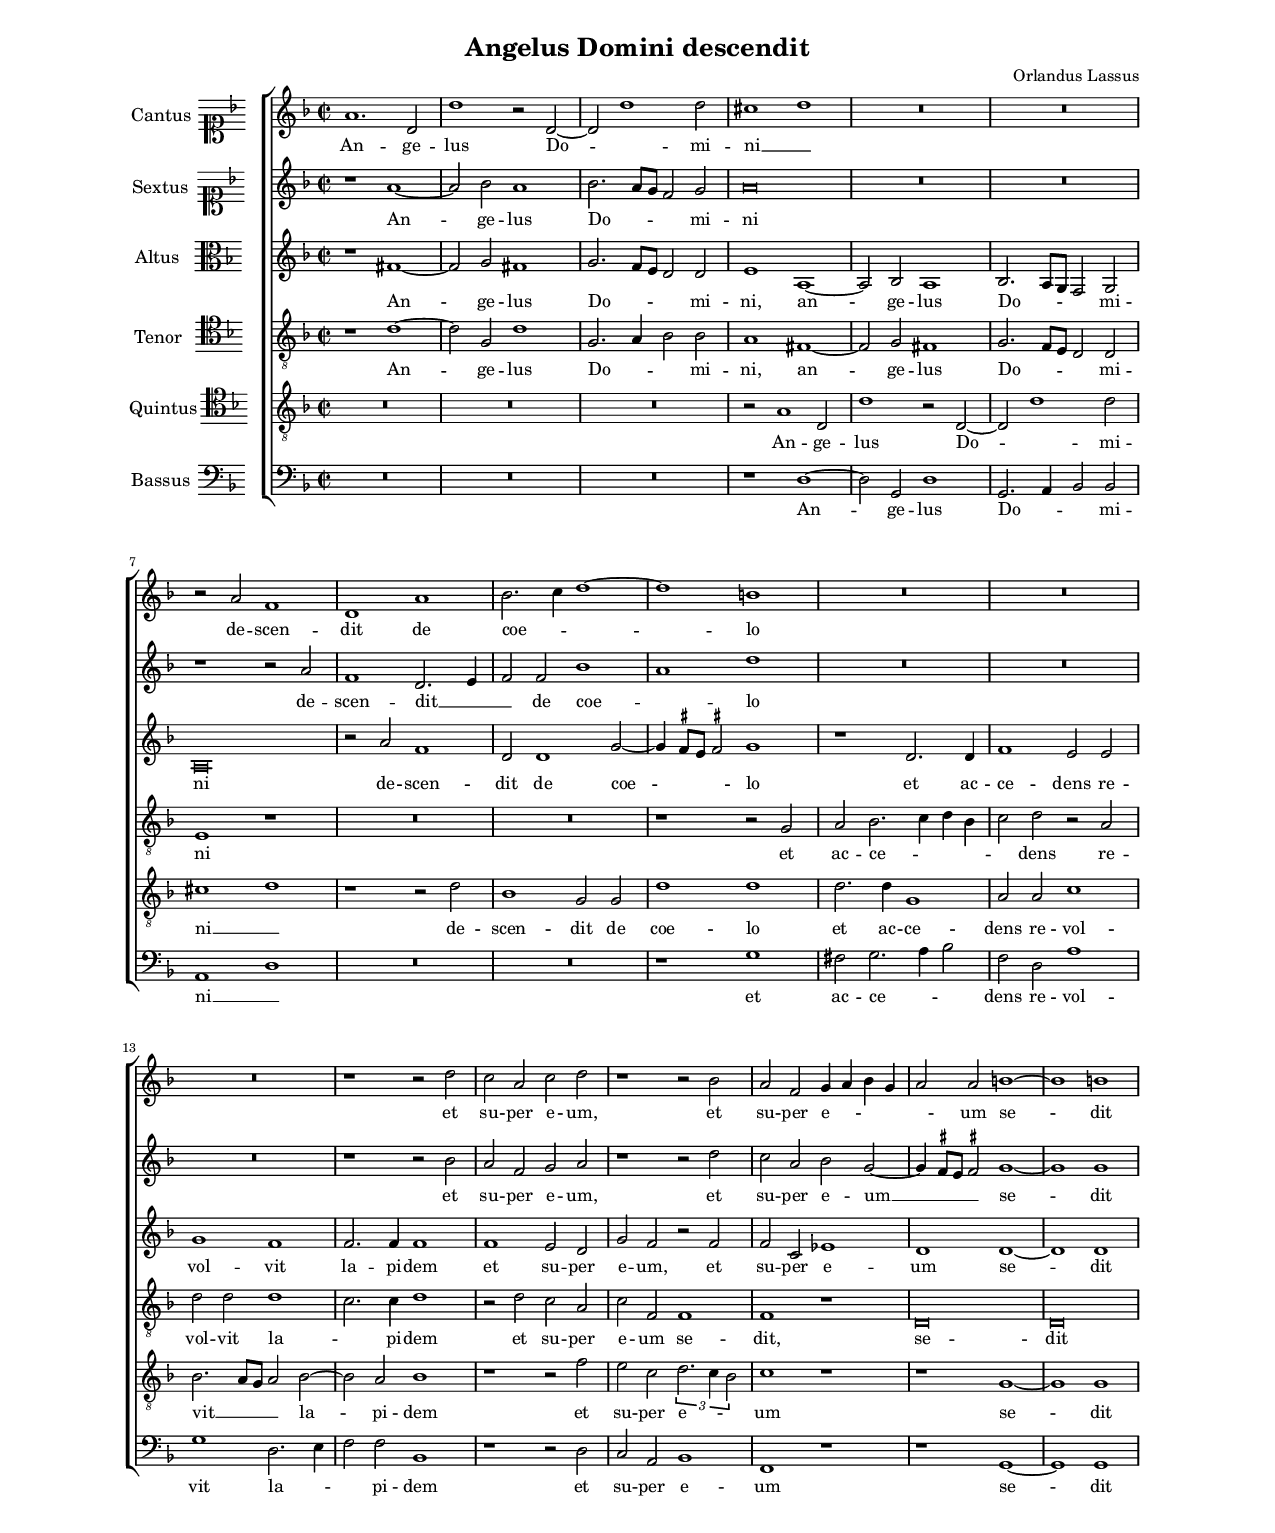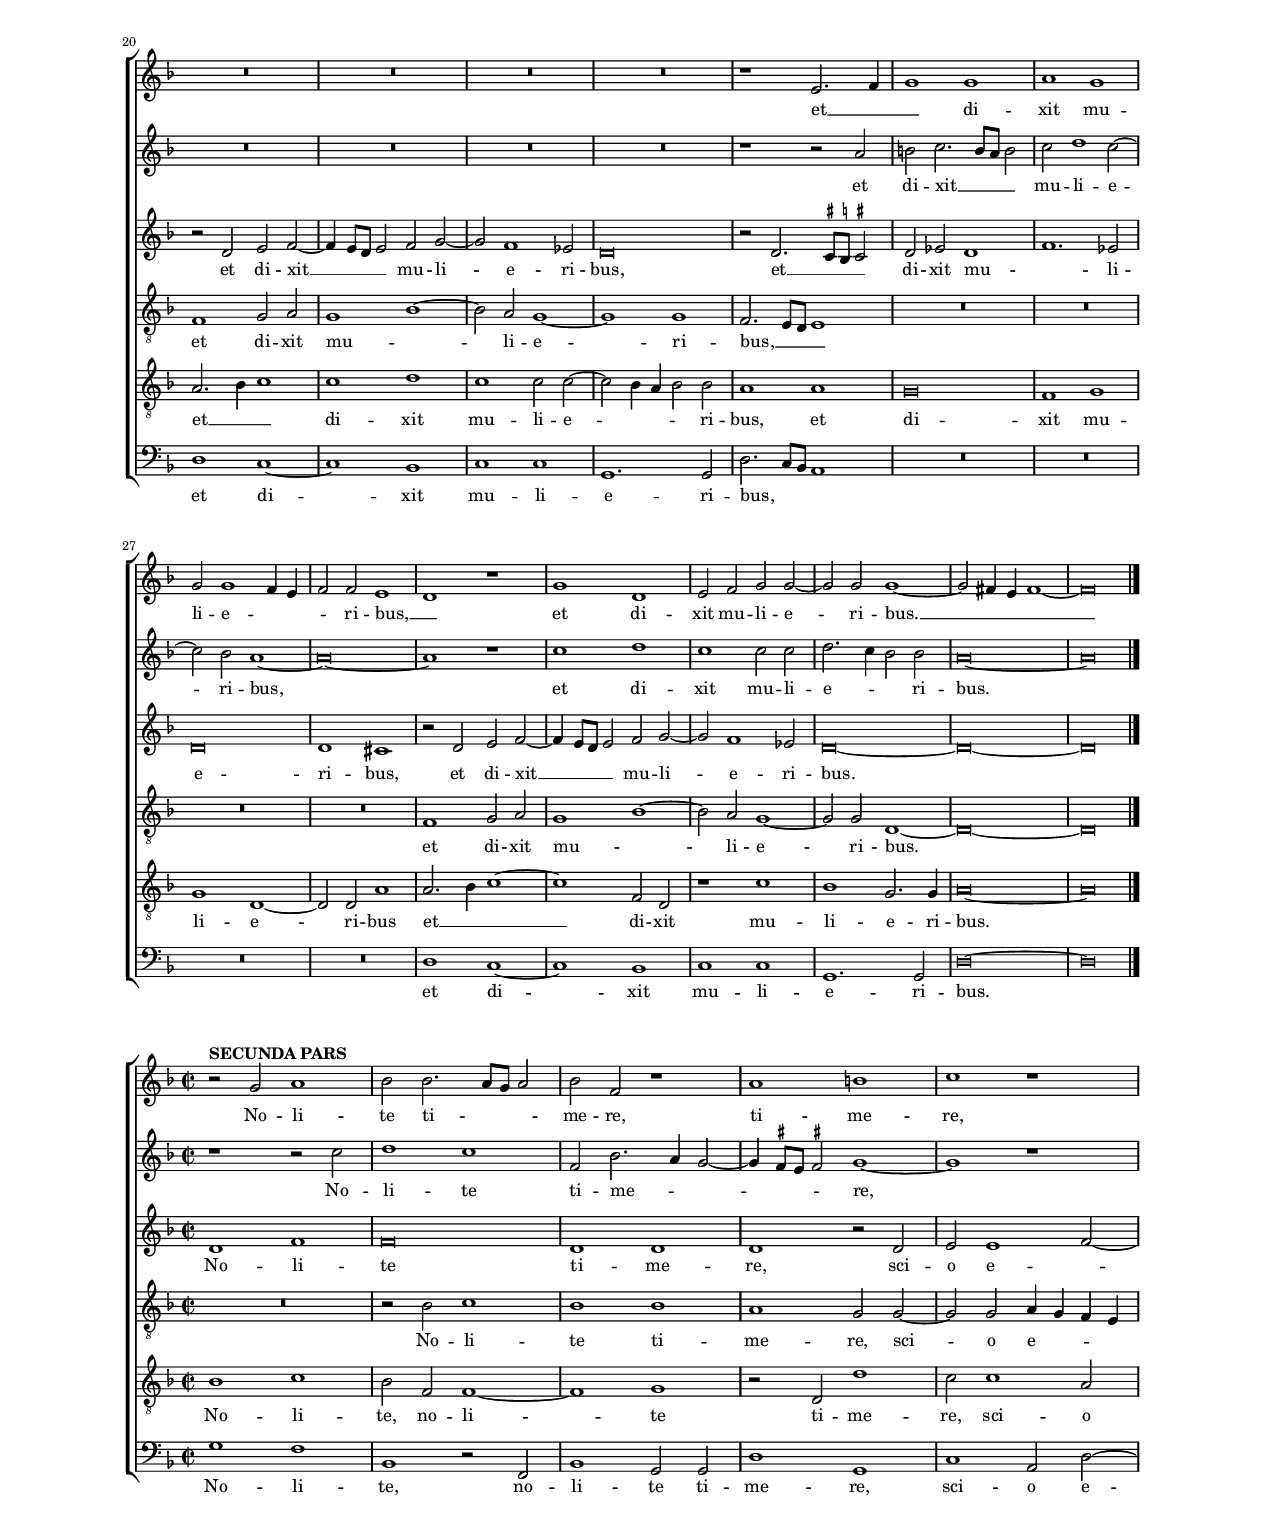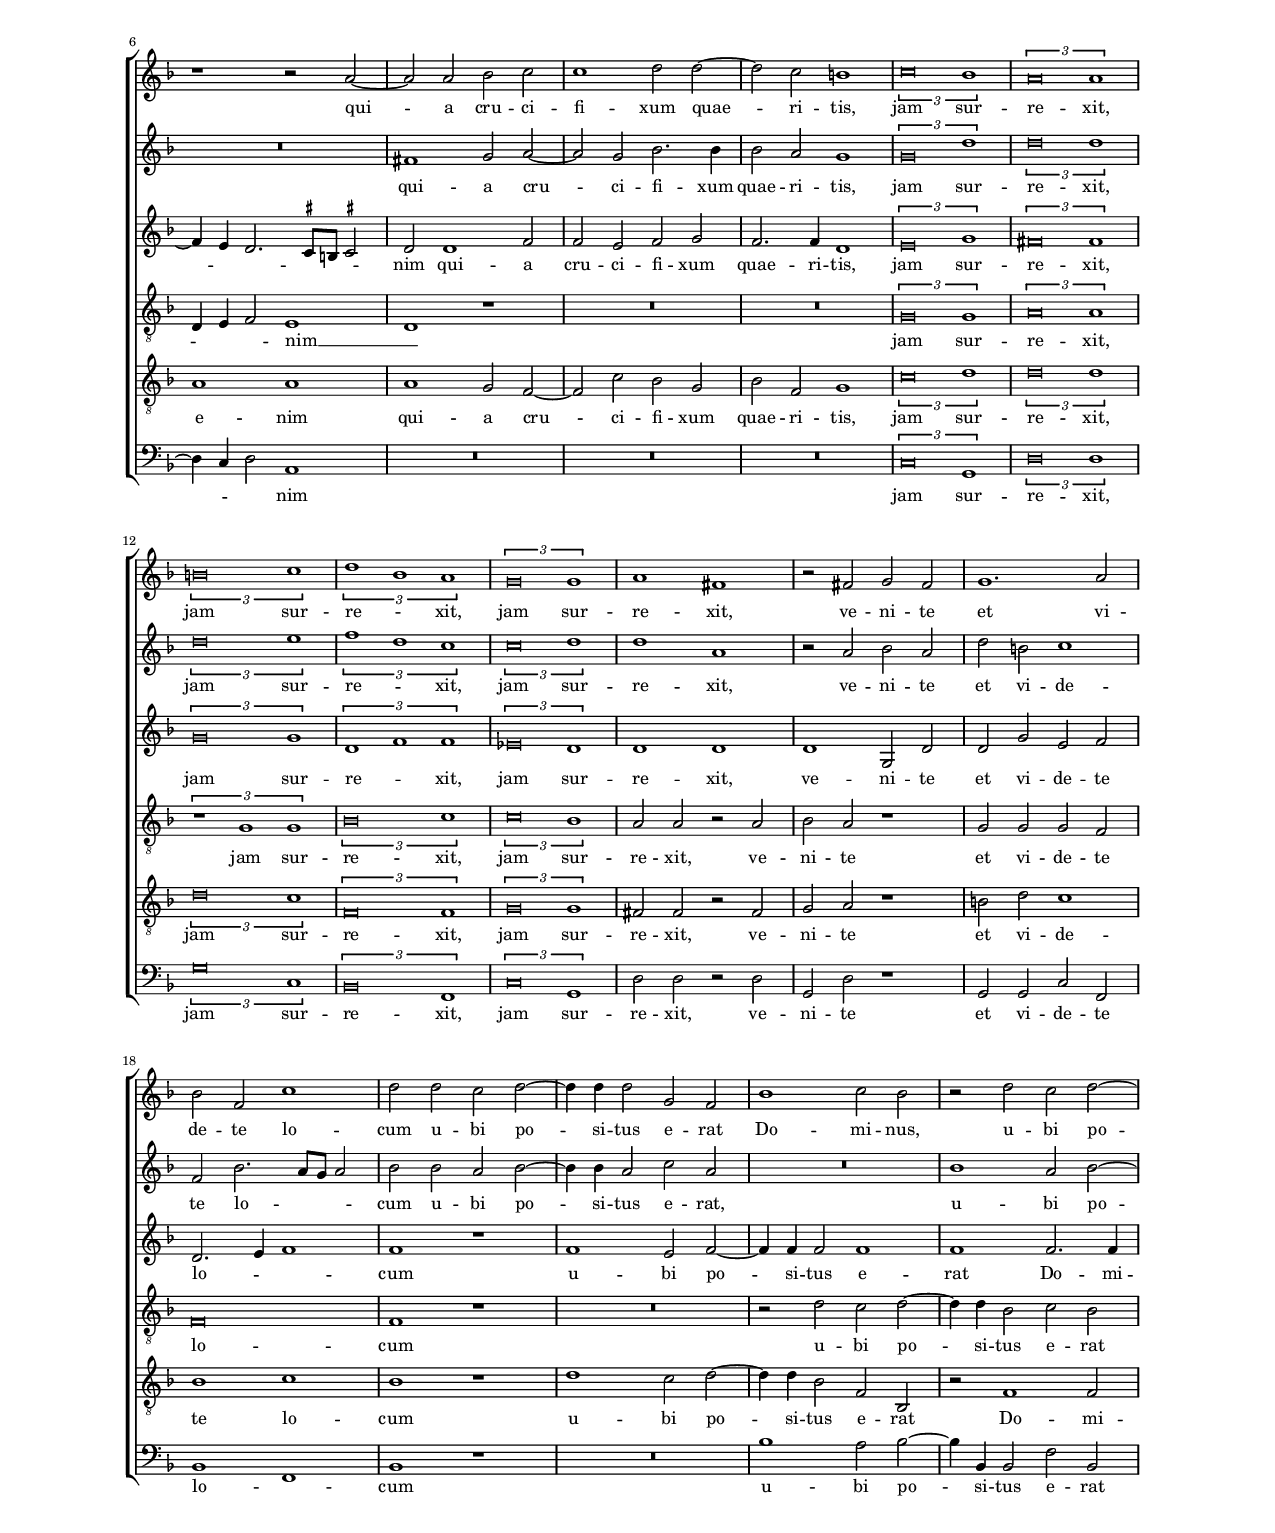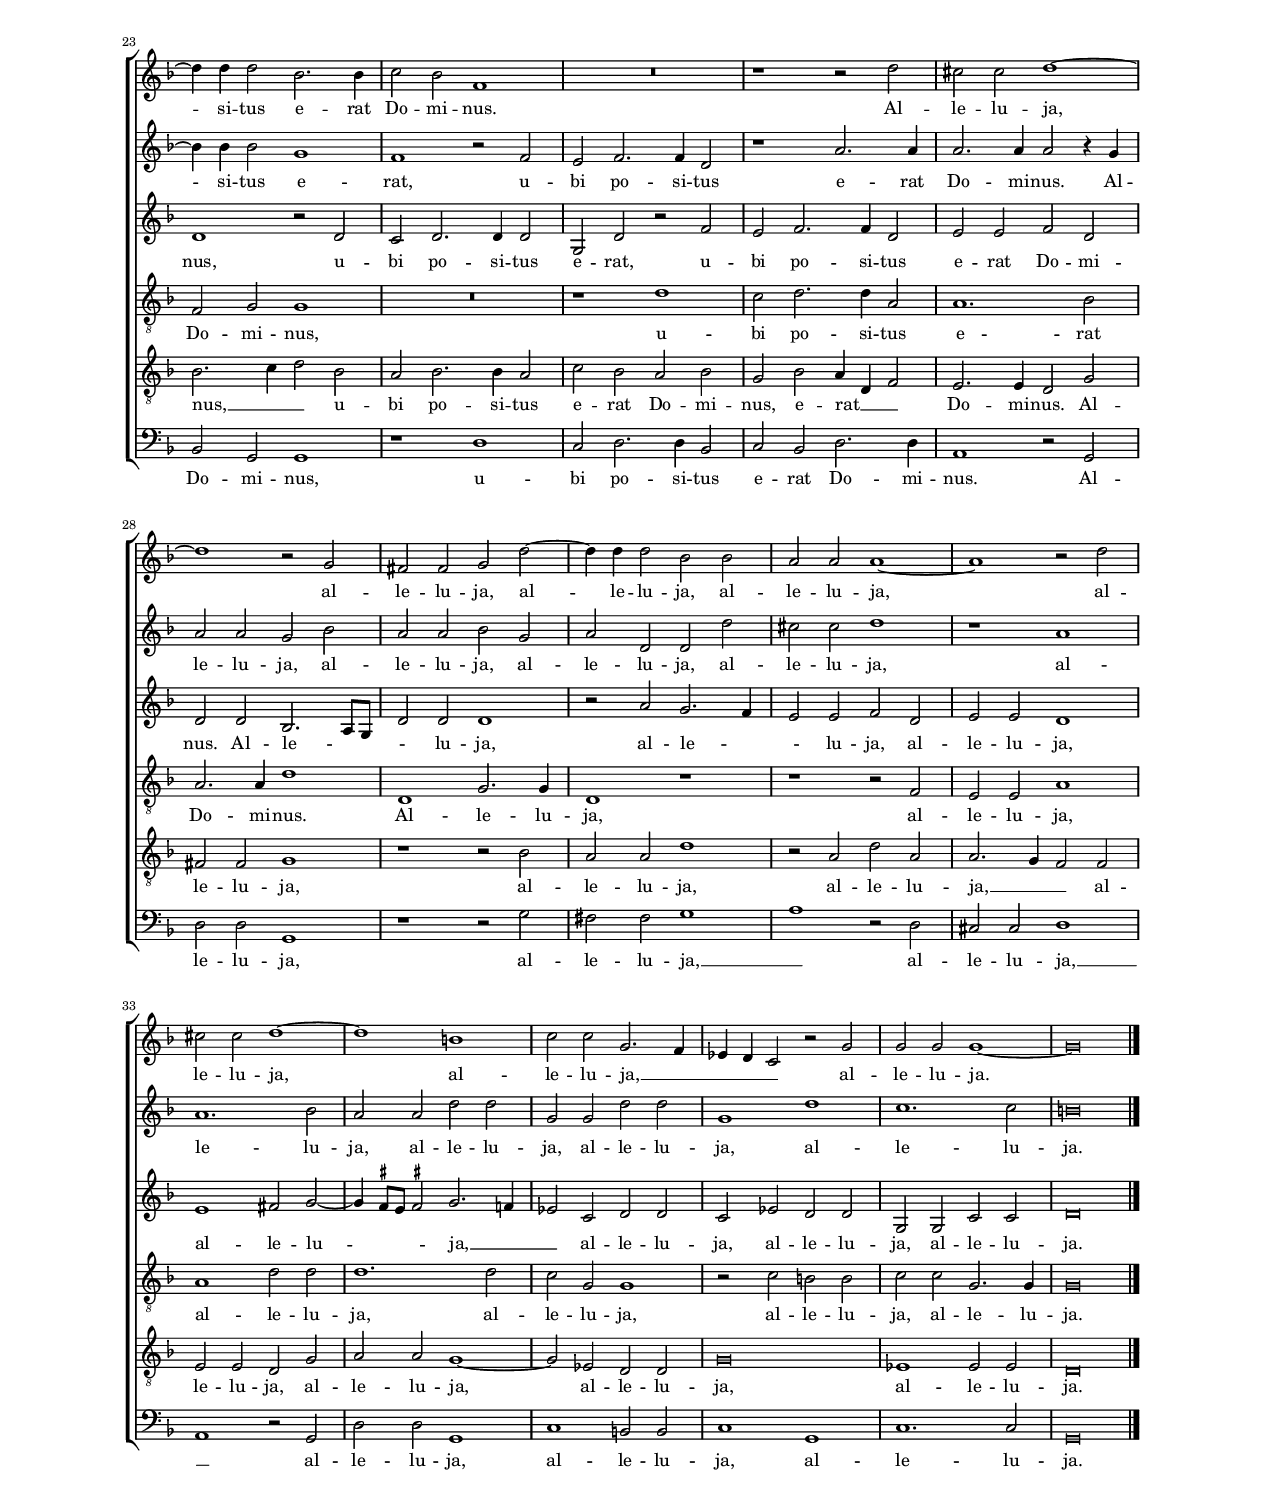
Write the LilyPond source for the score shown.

\header
{
  title="Angelus Domini descendit"
  composer="Orlandus Lassus"
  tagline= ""
}

\version "2.18.2"
\include "deutsch.ly"
#(set-global-staff-size 14)
#(set-default-paper-size "letter")
#(ly:set-option 'point-and-click #f)

	
	ficta = { \once \set suggestAccidentals = ##t }
	
	forget = #(define-music-function (parser location music) (ly:music?) #{
		\accidentalStyle forget
		$music
		\accidentalStyle default
		#})
	
	m = \melisma
	me = \melismaEnd


\paper
	{
	top-margin = 1.5 \cm
	bottom-margin = 1.5 \cm
	left-margin = 2.3 \cm
	right-margin = 2.3 \cm
	ragged-bottom = ##f
	ragged-last-bottom = ##t
	print-page-number = ##f
	score-system-spacing = #'((basic-distance . 18) (minimum-distance . 13) (padding . 6) (strechability . 250))
	system-system-spacing = #'((basic-distance . 18) (minimum-distance . 13) (padding . 6) (strechability . 250))
	systems-per-page = 3
%	min-systems-per-page = 3
	}

global = {
	\key f \major
	\time 2/2 \set Score.measureLength = #(ly:make-moment 2/1)
	}
	

incipitcantus = \markup { \score {
	{
	\set Staff.instrumentName = \markup { \fontsize #1 "Cantus" }
	\key f \major
	\clef soprano
	s4 \bar ""
	}
	\layout  {
	raggedright = ##t
	indent = 1.2 \cm
	line-width = 1.7 \cm
	\context { \Staff \remove Time_signature_engraver }
	\override Staff.Clef.Y-extent = #'(0 . 0)
	}} \hspace #1 }
	

incipitsextus = \markup { \score {
	{
	\set Staff.instrumentName = \markup { \fontsize #1 "Sextus" }
	\key f \major
	\clef soprano
	s4 \bar ""
	}
	\layout  {
	raggedright = ##t
	indent = 1.2 \cm
	line-width = 1.7 \cm
	\context { \Staff \remove Time_signature_engraver }
	\override Staff.Clef.Y-extent = #'(0 . 0)
	}} \hspace #1 }
      
      
incipitaltus = \markup { \score {
	{
	\set Staff.instrumentName = \markup { \fontsize #1 "Altus" }
	\key f \major
	\clef alto
	s4 \bar ""
	}
	\layout  {
	raggedright = ##t
	indent = 1.2 \cm
	line-width = 1.7 \cm
	\context { \Staff \remove Time_signature_engraver }
	\override Staff.Clef.Y-extent = #'(0 . 0)
	}} \hspace #1 }


incipittenor = \markup { \score {
	{
	\set Staff.instrumentName = \markup { \fontsize #1 "Tenor" }
	\key f \major
	\clef tenor
	s4 \bar ""
	}
	\layout  {
	raggedright = ##t
	indent = 1.2 \cm
	line-width = 1.7 \cm
	\context { \Staff \remove Time_signature_engraver }
	\override Staff.Clef.Y-extent = #'(0 . 0)
	}} \hspace #1 }
      
      
incipitquintus = \markup { \score {
	{
	\set Staff.instrumentName = \markup { \fontsize #1 "Quintus" }
	\key f \major
	\clef tenor
	s4 \bar ""
	}
	\layout  {
	raggedright = ##t
	indent = 1.2 \cm
	line-width = 1.7 \cm
	\context { \Staff \remove Time_signature_engraver }
	\override Staff.Clef.Y-extent = #'(0 . 0)
	}} \hspace #1 }
      
      
incipitbassus = \markup { \score {
	{
	\set Staff.instrumentName = \markup { \fontsize #1 "Bassus" }
	\key f \major
	\clef bass
	s4 \bar ""
	}
	\layout  {
	raggedright = ##t
	indent = 1.2 \cm
	line-width = 1.7 \cm
	\context { \Staff \remove Time_signature_engraver }
	\override Staff.Clef.Y-extent = #'(0 . 0)
	}} \hspace #1 }


cantus =  \relative c''
	{
	a1. d,2
	d'1 r2 d,~
	d2 d'1 d2
	cis1 d
%5
	R\breve |
	R\breve
	r2 a f1
	d1 a'
	b2. c4 d1~
%10
	d1 h |
	R\breve
	R\breve
	R\breve
	r1 r2 d
%15
	c2 a c d |
	r1 r2 b
	a2 f g4 a b g
	a2 a h1~
	h1 h
%20
	R\breve |
	R\breve
	R\breve
	R\breve
	r1 e,2. f4
%25
	g1 g |
	a1 g
	g2 g1 f4 e
	f2 f e1
	d1 r
%30
	g1 d |
	e2 f g g~
	g2 g g1~
	g2 fis4 e fis1~
	fis\breve \bar "|." |
	}
	

sextus = \relative c''
	{
	r1 a~
	a2 b a1
	b2. a8 g f2 g
	a\breve
%5
	R\breve |
	R\breve
	r1 r2 a
	f1 d2. e4
	f2 f b1
%10
	a1 d |
	R\breve
	R\breve
	R\breve
	r1 r2 b
%15
	a2 f g a |
	r1 r2 d
	c2 a b g~
	g4 \ficta fis8 e \ficta fis!2 g1~
	g1 g
%20
	R\breve |
	R\breve
	R\breve
	R\breve
	r1 r2 a
%25
	h2 c2. h8 a h2 |
	c2 d1 c2~
	c2 b a1~
	a\breve~
	a1 r
%30
	c1 d |
	c1 c2 c
	d2. c4 b2 b
	a\breve~
	a\breve |
	}

altus =  \relative c'
        {
	r1 fis~
	fis2 g fis1
	g2. f8 e d2 d
	e1 a,~
%5
	a2 b a1 |
	b2. a8 g f2 g
	a\breve
	r2 a' f1
	d2 d1 g2~
%10
	g4 \ficta fis8 e \ficta fis!2 g1 |
	r1 d2. d4
	f1 e2 e
	g1 f
	f2. f4 f1
%15
	f1 e2 d |
	g2 f r f
	f2 c es1
	d1 d~
	d1 d
%20
	r2 d e f~ |
	f4 e8 d e2 f g~
	g2 f1 es2
	d\breve
	r2 d2. \ficta cis8 \ficta h \ficta cis!2
%25
	d2 es d1 |
	f1. es2
	d\breve
	d1 cis
	r2 d e f~
%30
	f4 e8 d e2 f g~ |
	g2 f1 es2
	d\breve~
	d\breve~
	d\breve |
	}


tenor =  \relative c'
	{
	r1 d~
	d2 g, d'1
	g,2. a4 b2 b
	a1 fis~
%5
	fis2 g fis1 |
	g2. f8 e d2 d
	e1 r
	R\breve
	R\breve
%10
	r1 r2 g |
	a2 b2. c4 d b
	c2 d r a
	d2 d d1
	c2. c4 d1
%15
	r2 d c a |
	c2 f, f1
	f1 r
	d\breve
	d\breve
%20
	f1 g2 a |
	g1 b~
	b2 a g1~
	g1 g
	f2. e8 d e1
%25
	R\breve |
	R\breve
	R\breve
	R\breve
	f1 g2 a
%30
	g1 b~ |
	b2 a g1~
	g2 g d1~
	d\breve~
	d\breve |
	}

	
quintus  =  \relative c'
	{
	R\breve
	R\breve
	R\breve
	r2 a1 d,2
%5
	d'1 r2 d,~ |
	d2 d'1 d2
	cis1 d
	r1 r2 d
	b1 g2 g
%10
	d'1 d |
	d2. d4 g,1
	a2 a c1
	b2. a8 g a2 b~
	b2 a b1
%15
	r1 r2 f' |
	e2 c \tuplet 3/2 { d2. c4 b2 }
	c1 r
	r1 g~
	g1 g
%20
	a2. b4 c1 |
	c1 d
	c1 c2 c~
	c2 b4 a b2 b
	a1 a
%25
	g\breve |
	f1 g
	g1 d~
	d2 d a'1
	a2. b4 c1~
%30
	c1 f,2 d |
	r1 c'
	b1 g2. g4
	a\breve~
	a\breve |
	}


bassus  =  \relative c
	{
	R\breve
	R\breve
	R\breve
	r1 d~
%5
	d2 g, d'1 |
	g,2. a4 b2 b
	a1 d
	R\breve
	R\breve
%10
	r1 g |
	fis2 g2. a4 b2
	f2 d a'1
	g1 d2. e4
	f2 f b,1
%15
	r1 r2 d |
	c2 a b1
	f1 r
	r1 g~
	g1 g
%20
	d'1 c~ |
	c1 b
	c1 c
	g1. g2
	d'2. c8 b a1
%25
	R\breve |
	R\breve
	R\breve
	R\breve
	d1 c~
%30
	c1 b |
	c1 c
	g1. g2
	d'\breve~
	d\breve |
	}
	
lyricscantus = \lyricmode {
	An -- ge -- lus Do -- _ mi -- ni __ _
	de -- scen -- dit de coe -- _ _ lo
	et su -- per e -- um,
	et su -- per e -- _ _ _ _ um se -- dit
	et __ _ _ di -- xit mu -- li -- e -- _ _ _ ri -- bus, __ _
	et di -- xit mu -- li -- e -- ri -- bus. __ _ _ _
	}

	
lyricssextus = \lyricmode {
	An -- ge -- lus Do -- _ _ _ mi -- ni
	de -- scen -- dit __ _ _ de coe -- _ lo
	et su -- per e -- um,
	et su -- per e -- um __ _ _ _ se -- dit
	et di -- xit __ _ _ _ mu -- li -- e -- ri -- bus,
	et di -- xit mu -- li -- e -- _ _ ri -- bus.
	}
	
	
lyricsaltus = \lyricmode {
	An -- ge -- lus Do -- _ _ _ mi -- ni,
	an -- ge -- lus Do -- _ _ _ mi -- ni
	de -- scen -- dit de coe -- _ _ _ lo
	et ac -- ce -- dens re -- vol -- vit la -- pi -- dem
	et su -- per e -- um,
	et su -- per e -- um se -- dit
	et di -- xit __ _ _ _ mu -- li -- e -- ri -- bus,
	et __ _ _ _ di -- xit mu -- _ li -- e -- ri -- bus,
	et di -- xit __ _ _ _ mu -- li -- e -- ri -- bus.
	}
	

lyricstenor = \lyricmode {
	An -- ge -- lus Do -- _ _ mi -- ni,
	an -- ge -- lus Do -- _ _ _ mi -- ni
	et ac -- ce -- _ _ _ _ dens re -- vol -- vit la -- _ pi -- dem
	et su -- per e -- um se -- dit,
	se -- dit
	et di -- xit mu -- _ li -- e -- ri -- bus, __ _ _ _
	et di -- xit mu -- _ li -- e -- ri -- bus.
	}

	
lyricsquintus = \lyricmode {
	An -- ge -- lus Do -- _ mi -- ni __ _
	de -- scen -- dit de coe -- lo
	et ac -- ce -- dens re -- vol -- vit __ _ _ _ la -- pi -- dem
	et su -- per e -- _ _ um se -- dit
	et __ _ _ di -- xit mu -- li -- e -- _ _ _ ri -- bus,
	et di -- xit mu -- li -- e -- ri -- bus
	et __ _ _ di -- xit mu -- li -- e -- ri -- bus.
	}
	
	
lyricsbassus = \lyricmode {
	An -- ge -- lus Do -- _ _ mi -- ni __ _
	et ac -- ce -- _ _ dens re -- vol -- vit la -- _ _ pi -- dem
	et su -- per e -- um se -- dit
	et di -- xit mu -- li -- e -- ri -- bus, _ _ _
	et di -- xit mu -- li -- e -- ri -- bus.
	}
	

\score
{  
  % \transpose {
	\new ChoirStaff \with { \override StaffGrouper.staff-staff-spacing.basic-distance = #12 }
	<<
	
	\new Staff << \global
	\new Voice="v1" {
		\set Staff.instrumentName=\incipitcantus
		\set Staff.midiInstrument = "reed organ"
		\clef "treble"
		\cantus }
	\new Lyrics \lyricsto "v1" {\lyricscantus }
	>>
	
	
	\new Staff << \global
	\new Voice="v6" {
		\set Staff.instrumentName=\incipitsextus
		\set Staff.midiInstrument = "reed organ"
		\clef "treble" 
		\sextus}
	\new Lyrics \lyricsto "v6" {\lyricssextus }
	>>

	
	\new Staff << \global
	\new Voice="v2" {
		\set Staff.instrumentName=\incipitaltus
		\set Staff.midiInstrument = "reed organ"
		\clef "treble" 
		\altus}
	\new Lyrics \lyricsto "v2" {\lyricsaltus }
	>>

	
	\new Staff << \global
	\new Voice="v3" {
		\set Staff.instrumentName=\incipittenor
		\set Staff.midiInstrument = "reed organ"
		\clef "G_8"
		\tenor }
	\new Lyrics \lyricsto "v3" {\lyricstenor }
	>>
	
	
	\new Staff << \global
	\new Voice="v5" {
		\set Staff.instrumentName=\incipitquintus
		\set Staff.midiInstrument = "reed organ"
		\clef "G_8"
		\quintus}
	\new Lyrics \lyricsto "v5" {\lyricsquintus }
	>>
	
	
	\new Staff << \global
	\new Voice="v4" {
		\set Staff.instrumentName=\incipitbassus
		\set Staff.midiInstrument = "reed organ"
		\clef "bass" 
		\bassus }
	\new Lyrics \lyricsto "v4" {\lyricsbassus}
	>>
	
	>>
	% } % transpose
		
	\layout
	{
	indent = 2.3 \cm
	\context { \Staff \override VerticalAxisGroup.minimum-Y-extent = #'(-3 . 4)}
	\context { \Staff \override TimeSignature.break-visibility = #end-of-line-invisible }
%	\context { \Staff \override InstrumentName.X-offset = #'-25 }
	\context { \Voice \override Slur.transparent = ##t }
	\context { \Voice \override AccidentalSuggestion.avoid-slur = #'ignore }
	\context { \Voice \override AccidentalSuggestion.outside-staff-priority = ##f }
	\context { \Score \override BarNumber.padding = #2 }
	\context { \Voice \override NoteHead.style = #'baroque }
	}

\midi
	{
    	\tempo 2 = 90
	}
	
}

%%%%%%%%%%%%%%%%%%%%  PARS SECUNDA


global = {
	\key f \major
	\time 2/2 \set Score.measureLength = #(ly:make-moment 2/1)
	}

	
cantus =  \relative c''
	{
	r2^\markup { \bold \left-align "SECUNDA PARS" } g a1
	b2 b2. a8 g a2
	b2 f r1
	a1 h
%5
	c1 r |
	r1 r2 a~
	a2 a b c
	c1 d2 d~
	d2 c h1
%10
	\tuplet 3/2 \breve { c\breve b1
	a\breve a1
	h\breve c1
	d1 b a
	g\breve g1 }
%15
	a1 fis |
	r2 fis g fis
	g1. a2
	b2 f c'1
	d2 d c d~
%20
	d4 d d2 g, f |
	b1 c2 b
	r2 d c d~
	d4 d d2 b2. b4
	c2 b f1
%25
	R\breve |
	r1 r2 d'
	cis2 cis d1~
	d1 r2 g,
	fis2 fis g d'~
%30
	d4 d d2 b b |
	a2 a a1~
	a1 r2 d
	cis2 cis d1~
	d1 h
%35
	c2 c g2. f4 |
	es4 d c2 r g'
	g2 g g1~
	g\breve \bar "|." |
	}
	

sextus = \relative c''
	{
	r1 r2 c
	d1 c
	f,2 b2. a4 g2~
	g4 \ficta fis8 e \ficta fis!2 g1~
%5
	g1 r |
	R\breve
	fis1 g2 a~
	a2 g b2. b4
	b2 a g1
%10
	\tuplet 3/2 \breve { g\breve d'1
	d\breve d1
	d\breve e1
	f1 d c
	c\breve d1 }
%15
	d1 a |
	r2 a b a
	d2 h c1
	f,2 b2. a8 g a2
	b2 b a b~
%20
	b4 b a2 c a |
	R\breve
	b1 a2 b~
	b4 b b2 g1
	f1 r2 f
%25
	e2 f2. f4 d2 |
	r1 a'2. a4
	a2. a4 a2 r4 g
	a2 a g b
	a2 a b g
%30
	a2 d, d d' |
	cis2 cis d1
	r1 a
	a1. b2
	a2 a d d
%35
	g,2 g d' d |
	g,1 d'
	c1. c2
	h\breve |
	}

altus =  \relative c'
        {
	d1 f
	f\breve
	d1 d
	d1 r2 d
%5
	e2 e1 f2~ |
	f4 e d2. \ficta cis8 h \ficta cis!2
	d2 d1 f2
	f2 e f g
	f2. f4 d1
%10
	\tuplet 3/2 \breve { e\breve g1
	fis\breve fis1
	g\breve g1
	d1 f f
	es\breve d1 }
%15
	d1 d |
	d1 g,2 d'
	d2 g e f
	d2. e4 f1
	f1 r
%20
	f1 e2 f~ |
	f4 f f2 f1
	f1 f2. f4
	d1 r2 d
	c2 d2. d4 d2
%25
	g,2 d' r f |
	e2 f2. f4 d2
	e2 e f d
	d2 d b2. a8 g
	d'2 d d1
%30
	r2 a' g2. f4 |
	e2 e f d
	e2 e d1
	e1 fis2 g~
	g4 \ficta fis8 e \ficta fis!2 g2. f4
%35
	es2 c d d |
	c2 es d d
	g,2 g c c
	d\breve |
	}


tenor =  \relative c'
	{
	R\breve
	r2 b c1
	b1 b
	a1 g2 g~
%5
	g2 g a4 g f e |
	d4 e f2 e1
	d1 r
	R\breve
	R\breve
%10
	\tuplet 3/2 \breve { g\breve g1
	a\breve a1
	r1 g g
	b\breve c1
	c\breve b1 }
%15
	a2 a r a |
	b2 a r1
	g2 g g f
	f\breve
	f1 r
%20
	R\breve |
	r2 d' c d~
	d4 d b2 c b
	f2 g g1
	R\breve
%25
	r1 d' |
	c2 d2. d4 a2
	a1. b2
	a2. a4 d1
	d,1 g2. g4
%30
	d1 r |
	r1 r2 f
	e2 e a1
	a1 d2 d
	d1. d2
%35
	c2 g g1 |
	r2 c h h
	c2 c g2. g4
	g\breve |
	}

	
quintus  =  \relative c'
	{
	b1 c
	b2 f f1~
	f1 g
	r2 d d'1
%5
	c2 c1 a2 |
	a1 a
	a1 g2 f~
	f2 c' b g
	b2 f g1
%10
	\tuplet 3/2 \breve { c\breve d1
	d\breve d1
	d\breve c1
	f,\breve f1
	g\breve g1 }
%15
	fis2 fis r fis |
	g2 a r1
	h2 d c1
	b1 c
	b1 r
%20
	d1 c2 d~ |
	d4 d b2 f b,
	r2 f'1 f2
	b2. c4 d2 b
	a2 b2. b4 a2
%25
	c2 b a b |
	g2 b a4 d, f2
	e2. e4 d2 g
	fis2 fis g1
	r1 r2 b
%30
	a2 a d1 |
	r2 a d a
	a2. g4 f2 f
	e2 e d g
	a2 a g1~
%35
	g2 es d d |
	g\breve
	es1 es2 es
	d\breve |
	}


bassus  =  \relative c
	{
	g'1 f
	b,1 r2 f
	b1 g2 g
	d'1 g,
%5
	c1 a2 d~ |
	d4 c d2 a1
	R\breve
	R\breve
	R\breve
%10
	\tuplet 3/2 \breve { c\breve g1
	d'\breve d1
	g\breve c,1
	b\breve f1
	c'\breve g1 }
%15
	d'2 d r d |
	g,2 d' r1
	g,2 g c f,
	b1 f
	b1 r
%20
	R\breve |
	b'1 a2 b~
	b4 b, b2 f' b,
	b2 g g1
	r1 d'
%25
	c2 d2. d4 b2 |
	c2 b d2. d4
	a1 r2 g
	d'2 d g,1
	r1 r2 g'
%30
	fis2 fis g1 |
	a1 r2 d,
	cis2 cis d1
	a1 r2 g
	d'2 d g,1
%35
	c1 h2 h |
	c1 g
	c1. c2
	g\breve |
	}
	
lyricscantus = \lyricmode {
	No -- li -- te ti -- _ _ _ me -- re,
	ti -- me -- re,
	qui -- a cru -- ci -- fi -- xum quae -- ri -- tis,
	jam sur -- re -- xit,
	jam sur -- re -- _ xit,
	jam sur -- re -- xit,
	ve -- ni -- te et vi -- de -- te lo -- cum
	u -- bi po -- si -- tus e -- rat Do -- mi -- nus,
	u -- bi po -- si -- tus e -- rat Do -- mi -- nus.
	Al -- le -- lu -- ja,
	al -- le -- lu -- ja,
	al -- le -- lu -- ja,
	al -- le -- lu -- ja,
	al -- le -- lu -- ja,
	al -- le -- lu -- ja, __ _ _ _ _
	al -- le -- lu -- ja.
	}

	
lyricssextus = \lyricmode {
	No -- li -- te ti -- me -- _ _ _ _ _ re,
	qui -- a cru -- ci -- fi -- xum quae -- ri -- tis,
	jam sur -- re -- xit,
	jam sur -- re -- _ xit,
	jam sur -- re -- xit,
	ve -- ni -- te et vi -- de -- te lo -- _ _ _ cum
	u -- bi po -- si -- tus e -- rat,
	u -- bi po -- si -- tus e -- rat,
	u -- bi po -- si -- tus e -- rat Do -- mi -- nus.
	Al -- le -- lu -- ja,
	al -- le -- lu -- ja,
	al -- le -- lu -- ja,
	al -- le -- lu -- ja,
	al -- le -- lu -- ja,
	al -- le -- lu -- ja,
	al -- le -- lu -- ja,
	al -- le -- lu -- ja.
	}
	
	
lyricsaltus = \lyricmode {
	No -- li -- te ti -- me -- re,
	sci -- o e  -- _ _ _ _ _ _ nim
	qui -- a cru -- ci -- fi -- xum quae -- ri -- tis,
	jam sur -- re -- xit,
	jam sur -- re -- _ xit,
	jam sur -- re -- xit,
	ve -- ni -- te et vi -- de -- te lo -- _ _ cum
	u -- bi po -- si -- tus e -- rat Do -- mi -- nus,
	u -- bi po -- si -- tus e -- rat,
	u -- bi po -- si -- tus e -- rat Do -- mi -- nus.
	Al -- le -- _ _ _ lu -- ja,
	al -- le -- _ _ lu -- ja,
	al -- le -- lu -- ja,
	al -- le -- lu -- _ _ _ ja, __ _ _
	al -- le -- lu -- ja,
	al -- le -- lu -- ja,
	al -- le -- lu -- ja.
	}
	

lyricstenor = \lyricmode {
	No -- li -- te ti -- me -- re,
	sci -- o e -- _ _ _ _ _ _ nim __ _
	jam sur -- re -- xit,
	jam sur -- re -- xit,
	jam sur -- re -- xit,
	ve -- ni -- te et vi -- de -- te lo -- cum
	u -- bi po -- si -- tus e -- rat Do -- mi -- nus,
	u -- bi po -- si -- tus e -- rat Do -- mi -- nus.
	Al -- le -- lu -- ja,
	al -- le -- lu -- ja,
	al -- le -- lu -- ja,
	al -- le -- lu -- ja,
	al -- le -- lu -- ja,
	al -- le -- lu -- ja.
	}


lyricsquintus = \lyricmode {
	No -- li -- te,
	no -- li -- te ti -- me -- re,
	sci -- o e -- nim
	qui -- a cru -- ci -- fi -- xum quae -- ri -- tis,
	jam sur -- re -- xit,
	jam sur -- re -- xit,
	jam sur -- re -- xit,
	ve -- ni -- te et vi -- de -- te lo -- cum
	u -- bi po -- si -- tus e -- rat Do -- mi -- nus, __ _ _
	u -- bi po -- si -- tus e -- rat Do -- mi -- nus,
	e -- rat __ _ _ Do -- mi -- nus.
	Al -- le -- lu -- ja,
	al -- le -- lu -- ja,
	al -- le -- lu -- ja, __ _ _
	al -- le -- lu -- ja,
	al -- le -- lu -- ja,
	al -- le -- lu -- ja,
	al -- le -- lu -- ja.
	}


lyricsbassus = \lyricmode {
	No -- li -- te,
	no -- li -- te ti -- me -- re,
	sci -- o e -- _ _ nim
	jam sur -- re -- xit,
	jam sur -- re -- xit,
	jam sur -- re -- xit,
	ve -- ni -- te et vi -- de -- te lo -- _ cum
	u -- bi po -- si -- tus e -- rat Do -- mi -- nus,
	u -- bi po -- si -- tus e -- rat Do -- mi -- nus.
	Al -- le -- lu -- ja,
	al -- le -- lu -- ja, __ _
	al -- le -- lu -- ja, __ _
	al -- le -- lu -- ja,
	al -- le -- lu -- ja,
	al -- le -- lu -- ja.
	}


\score
{  
  % \transpose {
	\new ChoirStaff \with { \override StaffGrouper.staff-staff-spacing.basic-distance = #12 }
	<<
	
	\new Staff <<\global
	\new Voice="v1" {
	  %\set Staff.instrumentName="Cantus"
		\set Staff.midiInstrument = "reed organ"
		\clef "treble"
		\cantus }
	\new Lyrics \lyricsto "v1" {\lyricscantus }
	>>
	
	
	\new Staff << \global
	\new Voice="v6" {
	  %\set Staff.instrumentName="Sextus"
		\set Staff.midiInstrument = "reed organ"
		\clef "treble" 
		\sextus}
	\new Lyrics \lyricsto "v6" {\lyricssextus }
	>>

	
	\new Staff << \global
	\new Voice="v2" {
	  %\set Staff.instrumentName="Altus"
		\set Staff.midiInstrument = "reed organ"
		\clef "treble" 
		\altus}
	\new Lyrics \lyricsto "v2" {\lyricsaltus }
	>>

	
	\new Staff <<\global
	\new Voice="v3" {
	  %\set Staff.instrumentName="Tenor"
		\set Staff.midiInstrument = "reed organ"
		\clef "G_8"
		\tenor }
	\new Lyrics \lyricsto "v3" {\lyricstenor }
	>>
	
	
	\new Staff << \global
	\new Voice="v5" {
	  %\set Staff.instrumentName="Quintus"
		\set Staff.midiInstrument = "reed organ"
		\clef "G_8"
		\quintus}
	\new Lyrics \lyricsto "v5" {\lyricsquintus }
	>>
	
	
	\new Staff <<\global
	\new Voice="v4" {
	  %\set Staff.instrumentName="Bassus"
		\set Staff.midiInstrument = "reed organ"
		\clef "bass" 
		\bassus }
	\new Lyrics \lyricsto "v4" {\lyricsbassus}
	>>
	
	>>
	% } % transpose
		
	\layout
	{
	indent = 0 \cm
	\context { \Staff \override VerticalAxisGroup.minimum-Y-extent = #'(-3 . 4)}
	\context { \Staff \override TimeSignature.break-visibility = #end-of-line-invisible }
%	\context { \Staff \override InstrumentName.X-offset = #'-25 }
	\context { \Voice \override Slur.transparent = ##t }
	\context { \Voice \override AccidentalSuggestion.avoid-slur = #'ignore }
	\context { \Voice \override AccidentalSuggestion.outside-staff-priority = ##f }
	\context { \Score \override BarNumber.padding = #2 }
	\context { \Voice \override NoteHead.style = #'baroque }
	}

	
\midi
	{
    	\tempo 2 = 90
	}
	
}

% EOF